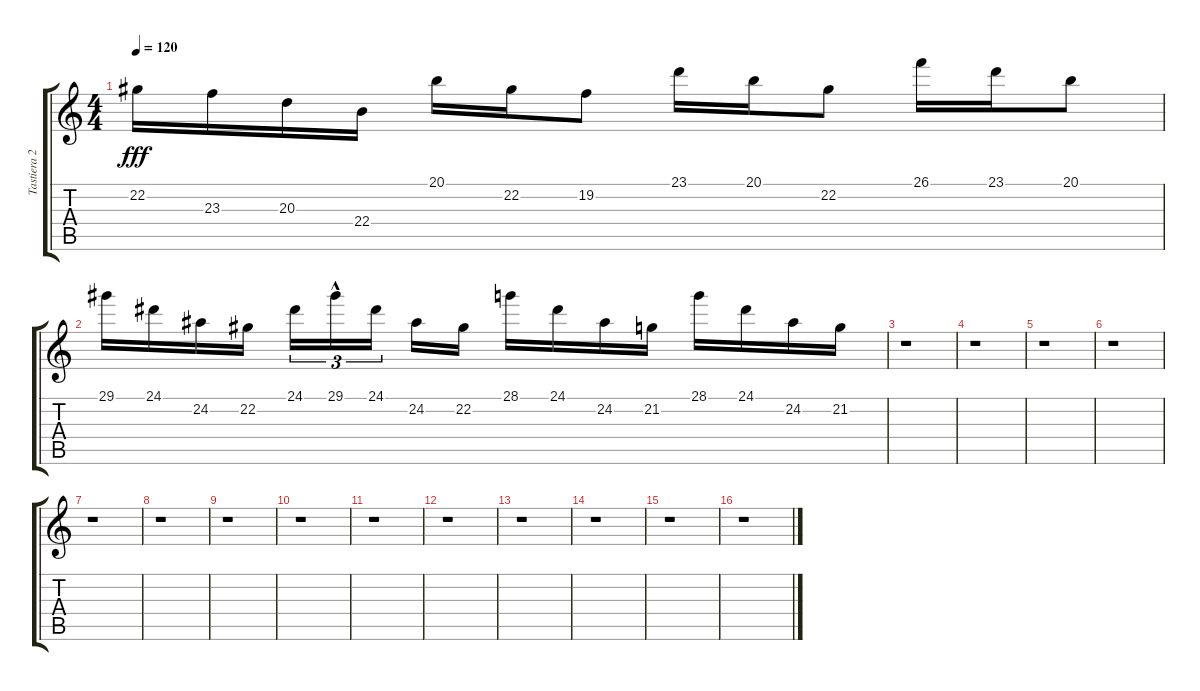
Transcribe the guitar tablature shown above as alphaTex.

\track ("Tastiera 2" "Tastiera 2") {instrument synthstrings2}
\staff {score tabs}
\tuning (Eb4 Bb3 Gb3 Db3 Ab2 Eb2) {hide}
\ts (4 4)
\tempo 120
\clef g2
\ks c
22.2.16{dy fff} 23.3.16 20.3.16 22.4.16 20.1.16 22.2.16 19.2.8 23.1.16 20.1.16 22.2.8 26.1.16 23.1.16 20.1.8 |
29.1.16 24.1.16 24.2.16 22.2.16 24.1.16{tu (3 2)} 29.1{hac}.16{tu (3 2)} 24.1.16{tu (3 2)} 24.2.16 22.2.16 28.1.16 24.1.16 24.2.16 21.2.16 28.1.16 24.1.16 24.2.16 21.2.16 |
r.1 |
r.1 |
r.1 |
r.1 |
r.1 |
r.1 |
r.1 |
r.1 |
r.1 |
r.1 |
r.1 |
r.1 |
r.1 |
r.1
